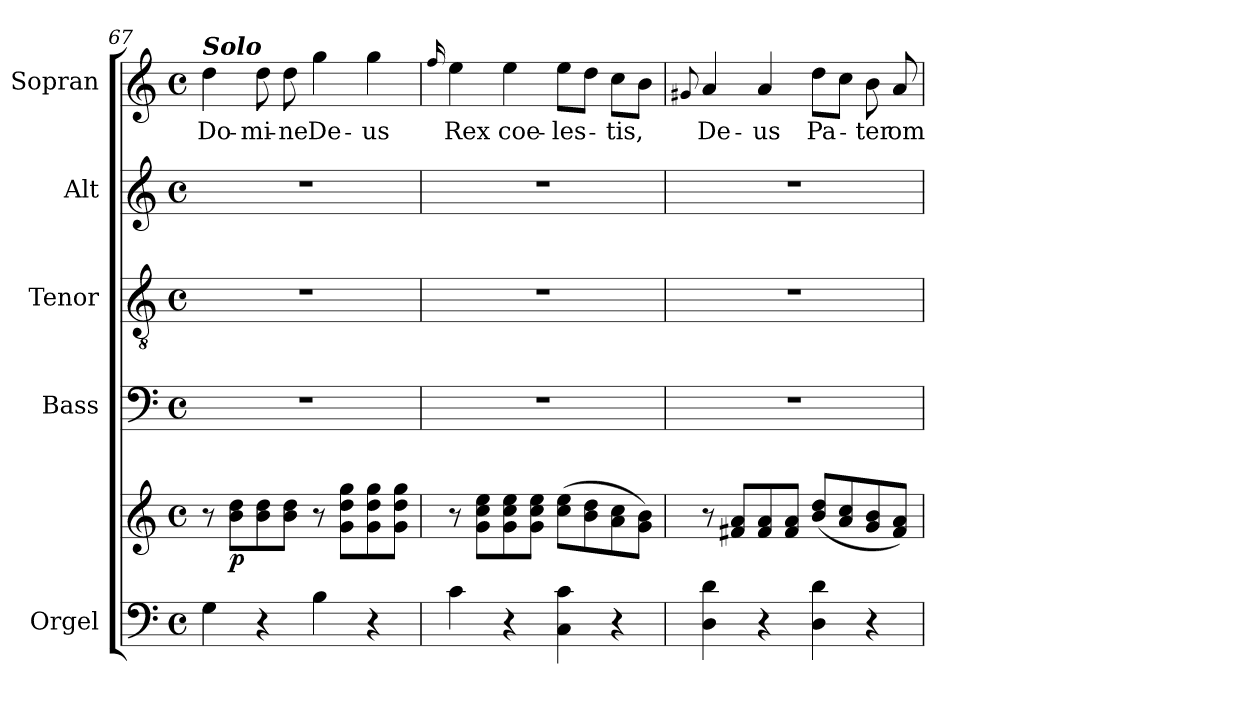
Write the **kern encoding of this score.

**kern	**kern	**dynam	**kern	**kern	**kern	**kern	**text
*part5	*part5	*part5	*part4	*part3	*part2	*part1	*part1
*staff6	*staff5	*staff5/6	*staff4	*staff3	*staff2	*staff1	*staff1
*I"Orgel	*	*	*I"Bass	*I"Tenor	*I"Alt	*I"Sopran	*
*I'Org.	*	*	*I'B.	*I'T.	*I'A.	*I'S.	*
*clefF4	*clefG2	*	*clefF4	*clefGv2	*clefG2	*clefG2	*
*k[]	*k[]	*	*k[]	*k[]	*k[]	*k[]	*
*C:	*C:	*	*C:	*C:	*C:	*C:	*
*M4/4	*M4/4	*	*M4/4	*M4/4	*M4/4	*M4/4	*
*met(c)	*met(c)	*	*met(c)	*met(c)	*met(c)	*met(c)	*
=67	=67	=67	=67	=67	=67	=67	=67
!	!	!	!	!	!	!LO:TX:a:Bi:t=Solo	!
!	!	!	!	!	!	!	!LO:LY:b
4G\	8r	.	1r	1r	1r	4dd\	Do-
!	!	!LO:DY:b	!	!	!	!	!
.	8b\ 8dd\L	p	.	.	.	.	.
!	!	!	!	!	!	!	!LO:LY:b
4r	8b\ 8dd\	.	.	.	.	8dd\	-mi-
!	!	!	!	!	!	!	!LO:LY:b
.	8b\ 8dd\J	.	.	.	.	8dd\	-ne
!	!	!	!	!	!	!	!LO:LY:b
4B\	8r	.	.	.	.	4gg\	De-
.	8g\ 8dd\ 8gg\L	.	.	.	.	.	.
!	!	!	!	!	!	!	!LO:LY:b
4r	8g\ 8dd\ 8gg\	.	.	.	.	4gg\	-us
.	8g\ 8dd\ 8gg\J	.	.	.	.	.	.
=68	=68	=68	=68	=68	=68	=68	=68
.	.	.	.	.	.	16qqff/	.
!	!	!	!	!	!	!	!LO:LY:b
4c\	8r	.	1r	1r	1r	4ee\	Rex
.	8g\ 8cc\ 8ee\L	.	.	.	.	.	.
!	!	!	!	!	!	!	!LO:LY:b
4r	8g\ 8cc\ 8ee\	.	.	.	.	4ee\	coe-
.	8g\ 8cc\ 8ee\J	.	.	.	.	.	.
!	!	!	!	!	!	!	!LO:LY:b
4C\ 4c\	(>8cc\ 8ee\L	.	.	.	.	8ee\L	-les-
.	8b\ 8dd\	.	.	.	.	8dd\J	.
!	!	!	!	!	!	!	!LO:LY:b
4r	8a\ 8cc\	.	.	.	.	8cc\L	-tis,
.	8g\ 8b\J)	.	.	.	.	8b\J	.
=69	=69	=69	=69	=69	=69	=69	=69
.	.	.	.	.	.	8qqg#X/	.
!	!	!	!	!	!	!	!LO:LY:b
4D\ 4d\	8r	.	1r	1r	1r	4a/	De-
.	8f#X/ 8a/L	.	.	.	.	.	.
!	!	!	!	!	!	!	!LO:LY:b
4r	8f#/ 8a/	.	.	.	.	4a/	-us
.	8f#/ 8a/J	.	.	.	.	.	.
!	!	!	!	!	!	!	!LO:LY:b
4D\ 4d\	(<8b/ 8dd/L	.	.	.	.	8dd\L	Pa-
.	8a/ 8cc/	.	.	.	.	8cc\J	.
!	!	!	!	!	!	!	!LO:LY:b
4r	8g/ 8b/	.	.	.	.	8b\	-ter
!	!	!	!	!	!	!	!LO:LY:b
.	8f#/ 8a/J)	.	.	.	.	8a/	om-
=	=	=	=	=	=	=	=
*-	*-	*-	*-	*-	*-	*-	*-
